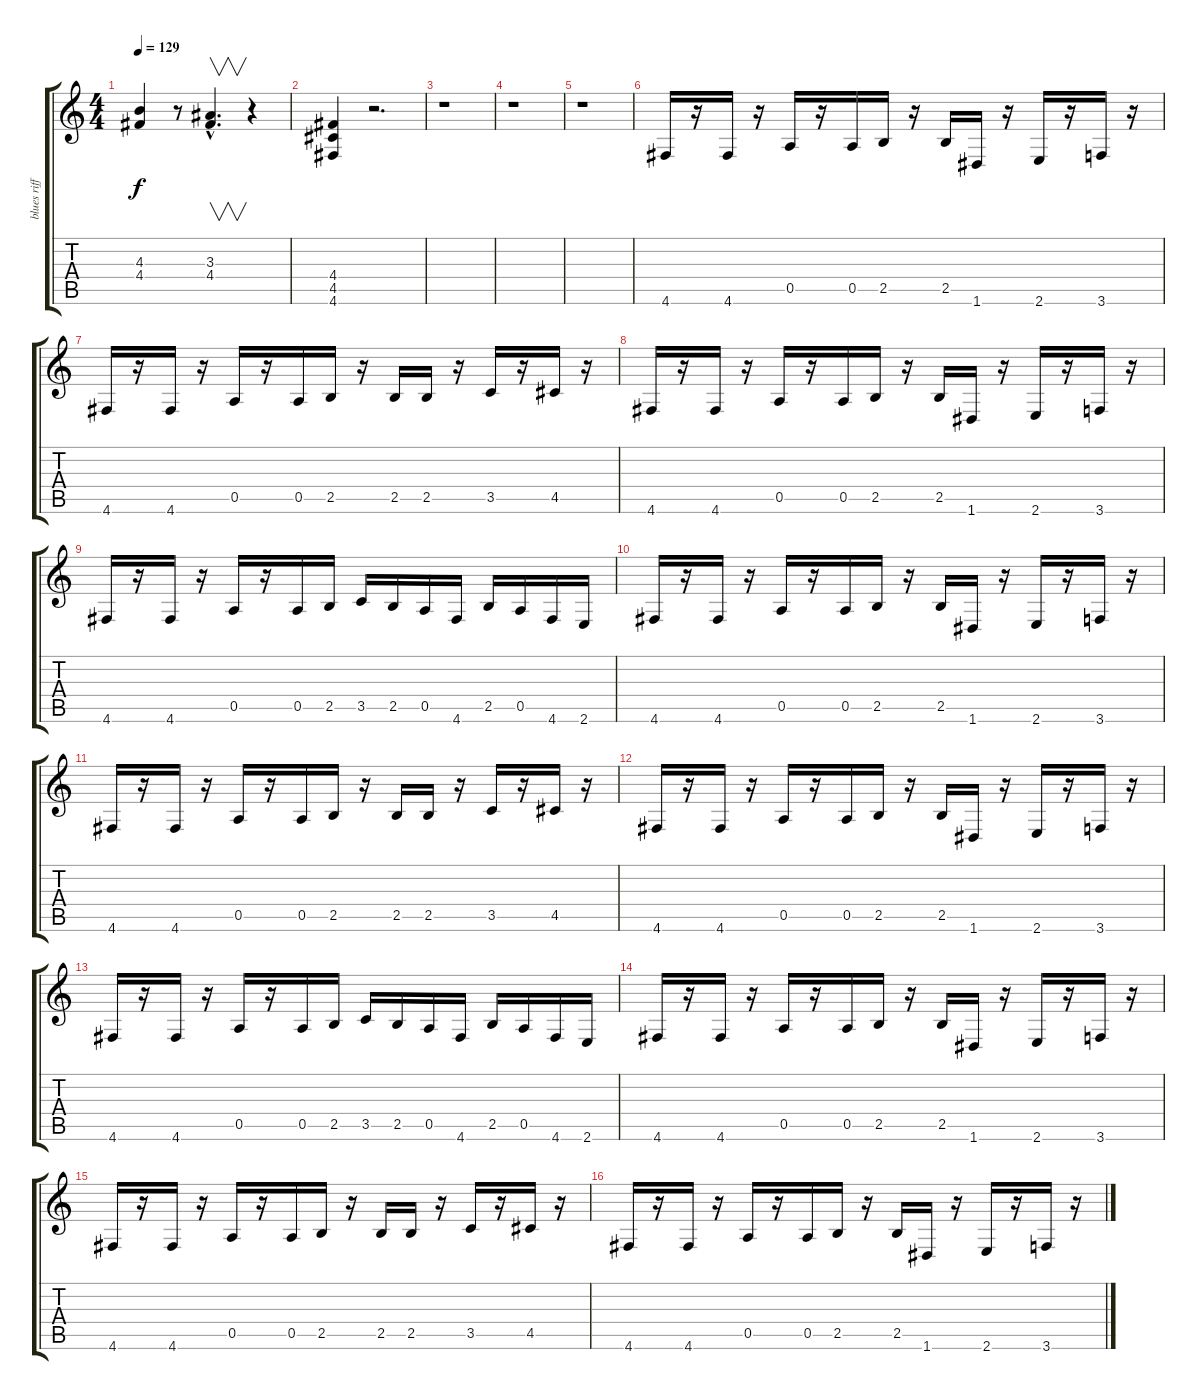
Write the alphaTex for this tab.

\track ("blues riff" "blues riff") {instrument distortionguitar}
\staff {score tabs}
\tuning (E4 B3 G3 D3 A2 D2) {hide}
\ts (4 4)
\tempo 129
\clef g2
\ks c
(4.3{t} 4.4{t}).4{dy f} r.8 (3.3{hac} 4.4{hac}).4{v d} r.4 |
(4.4 4.5 4.6).4 r.2{d} |
r.1 |
r.1 |
r.1 |
4.6.16 r.16 4.6.16 r.16 0.5.16 r.16 0.5.16 2.5.16 r.16 2.5.16 1.6.16 r.16 2.6.16 r.16 3.6.16 r.16 |
4.6.16 r.16 4.6.16 r.16 0.5.16 r.16 0.5.16 2.5.16 r.16 2.5.16 2.5.16 r.16 3.5.16 r.16 4.5.16 r.16 |
4.6.16 r.16 4.6.16 r.16 0.5.16 r.16 0.5.16 2.5.16 r.16 2.5.16 1.6.16 r.16 2.6.16 r.16 3.6.16 r.16 |
4.6.16 r.16 4.6.16 r.16 0.5.16 r.16 0.5.16 2.5.16 3.5.16 2.5.16 0.5.16 4.6.16 2.5.16 0.5.16 4.6.16 2.6.16 |
4.6.16 r.16 4.6.16 r.16 0.5.16 r.16 0.5.16 2.5.16 r.16 2.5.16 1.6.16 r.16 2.6.16 r.16 3.6.16 r.16 |
4.6.16 r.16 4.6.16 r.16 0.5.16 r.16 0.5.16 2.5.16 r.16 2.5.16 2.5.16 r.16 3.5.16 r.16 4.5.16 r.16 |
4.6.16 r.16 4.6.16 r.16 0.5.16 r.16 0.5.16 2.5.16 r.16 2.5.16 1.6.16 r.16 2.6.16 r.16 3.6.16 r.16 |
4.6.16 r.16 4.6.16 r.16 0.5.16 r.16 0.5.16 2.5.16 3.5.16 2.5.16 0.5.16 4.6.16 2.5.16 0.5.16 4.6.16 2.6.16 |
4.6.16 r.16 4.6.16 r.16 0.5.16 r.16 0.5.16 2.5.16 r.16 2.5.16 1.6.16 r.16 2.6.16 r.16 3.6.16 r.16 |
4.6.16 r.16 4.6.16 r.16 0.5.16 r.16 0.5.16 2.5.16 r.16 2.5.16 2.5.16 r.16 3.5.16 r.16 4.5.16 r.16 |
4.6.16 r.16 4.6.16 r.16 0.5.16 r.16 0.5.16 2.5.16 r.16 2.5.16 1.6.16 r.16 2.6.16 r.16 3.6.16 r.16
